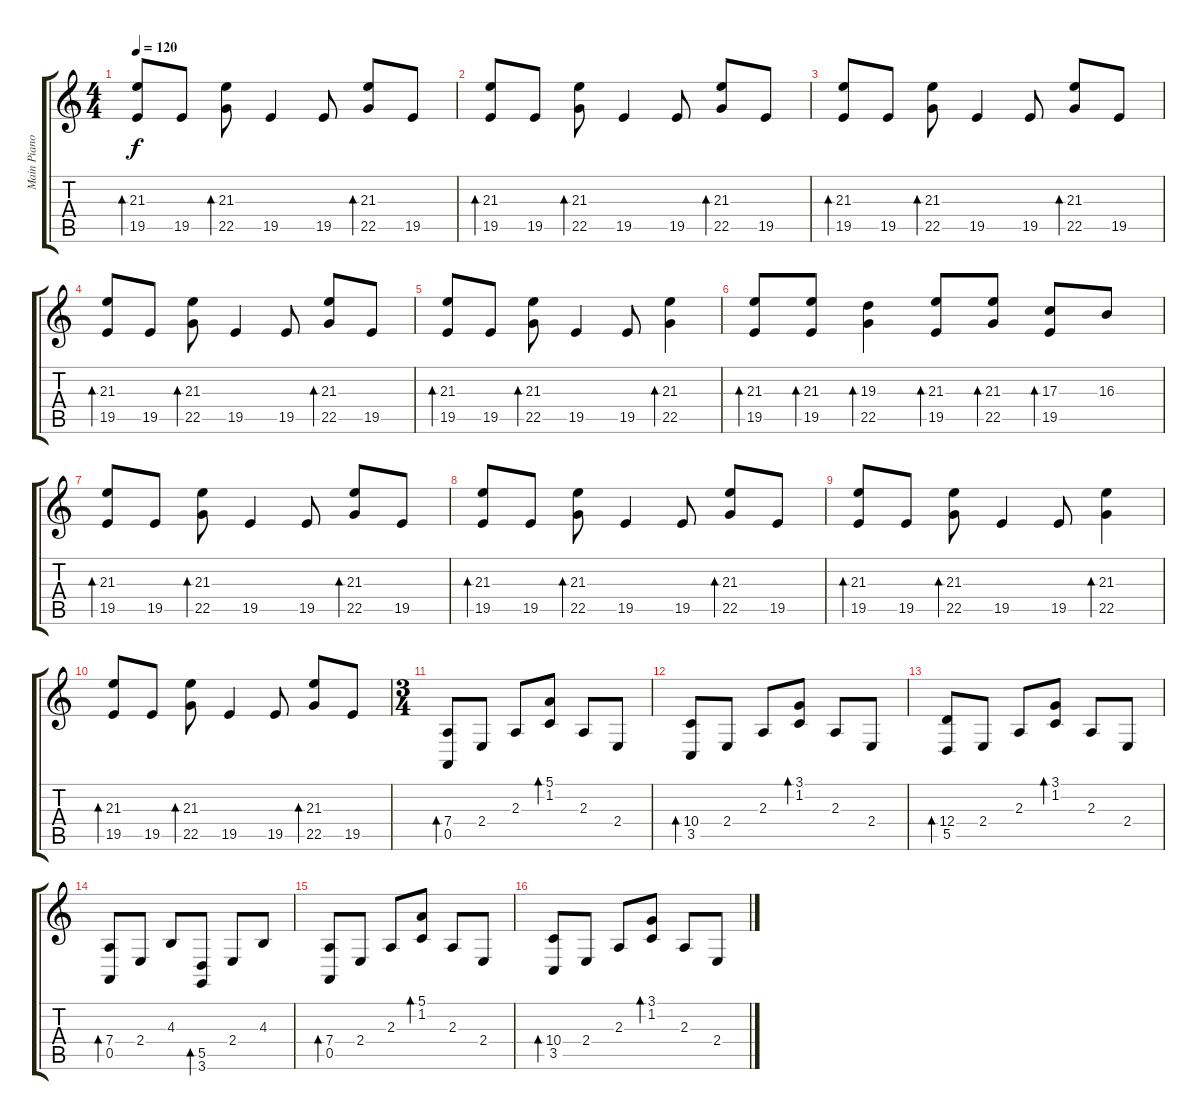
\track ("Main Piano" "Main Piano") {instrument acousticgrandpiano}
\staff {score tabs}
\tuning (E4 B3 G3 D3 A2 E2) {hide}
\ts (4 4)
\tempo 120
\clef g2
\ks c
(21.3 19.5).8{bd 60 dy f} 19.5.8 (21.3 22.5).8{bd 60} 19.5.4 19.5.8 (21.3 22.5).8{bd 60} 19.5.8 |
(21.3 19.5).8{bd 60} 19.5.8 (21.3 22.5).8{bd 60} 19.5.4 19.5.8 (21.3 22.5).8{bd 60} 19.5.8 |
(21.3 19.5).8{bd 60} 19.5.8 (21.3 22.5).8{bd 60} 19.5.4 19.5.8 (21.3 22.5).8{bd 60} 19.5.8 |
(21.3 19.5).8{bd 60} 19.5.8 (21.3 22.5).8{bd 60} 19.5.4 19.5.8 (21.3 22.5).8{bd 60} 19.5.8 |
(21.3 19.5).8{bd 60} 19.5.8 (21.3 22.5).8{bd 60} 19.5.4 19.5.8 (21.3 22.5).4{bd 60} |
(21.3 19.5).8{bd 60} (21.3 19.5).8{bd 60} (19.3 22.5).4{bd 60} (21.3 19.5).8{bd 60} (21.3 22.5).8{bd 60} (17.3 19.5).8{bd 60} 16.3.8 |
(21.3 19.5).8{bd 60} 19.5.8 (21.3 22.5).8{bd 60} 19.5.4 19.5.8 (21.3 22.5).8{bd 60} 19.5.8 |
(21.3 19.5).8{bd 60} 19.5.8 (21.3 22.5).8{bd 60} 19.5.4 19.5.8 (21.3 22.5).8{bd 60} 19.5.8 |
(21.3 19.5).8{bd 60} 19.5.8 (21.3 22.5).8{bd 60} 19.5.4 19.5.8 (21.3 22.5).4{bd 60} |
(21.3 19.5).8{bd 60} 19.5.8 (21.3 22.5).8{bd 60} 19.5.4 19.5.8 (21.3 22.5).8{bd 60} 19.5.8 |
\ts (3 4)
(7.4 0.5).8{bd 60} 2.4.8 2.3.8 (5.1 1.2).8{bd 60} 2.3.8 2.4.8 |
(10.4 3.5).8{bd 60} 2.4.8 2.3.8 (3.1 1.2).8{bd 60} 2.3.8 2.4.8 |
(12.4 5.5).8{bd 60} 2.4.8 2.3.8 (3.1 1.2).8{bd 60} 2.3.8 2.4.8 |
(7.4 0.5).8{bd 60} 2.4.8 4.3.8 (5.5 3.6).8{bd 60} 2.4.8 4.3.8 |
(7.4 0.5).8{bd 60} 2.4.8 2.3.8 (5.1 1.2).8{bd 60} 2.3.8 2.4.8 |
(10.4 3.5).8{bd 60} 2.4.8 2.3.8 (3.1 1.2).8{bd 60} 2.3.8 2.4.8
